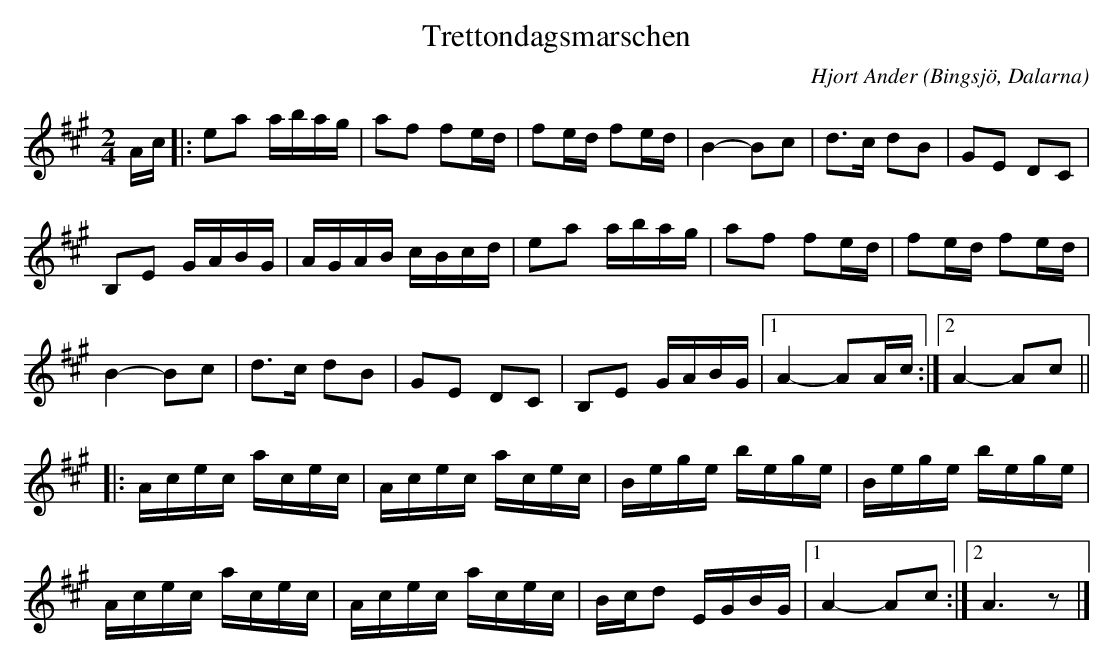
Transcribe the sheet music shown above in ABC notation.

X:1
T:Trettondagsmarschen
C:Hjort Ander
M:2/4
L:1/16
O:Bingsjö, Dalarna
K:A
Ac |: e2a2 abag | a2f2 f2ed | f2ed f2ed | B4- B2c2 | d2>c2 d2B2 | G2E2 D2C2 |
B,2E2 GABG | AGAB cBcd | e2a2 abag | a2f2 f2ed | f2ed f2ed |
B4- B2c2 | d2>c2 d2B2 | G2E2 D2C2 | B,2E2 GABG |1 A4- A2Ac :|2 A4- A2c2 ||
|: Acec acec | Acec acec | Bege bege | Bege bege |
Acec acec | Acec acec | Bcd2 EGBG |1 A4- A2c2 :|2 A6 z2 |]
